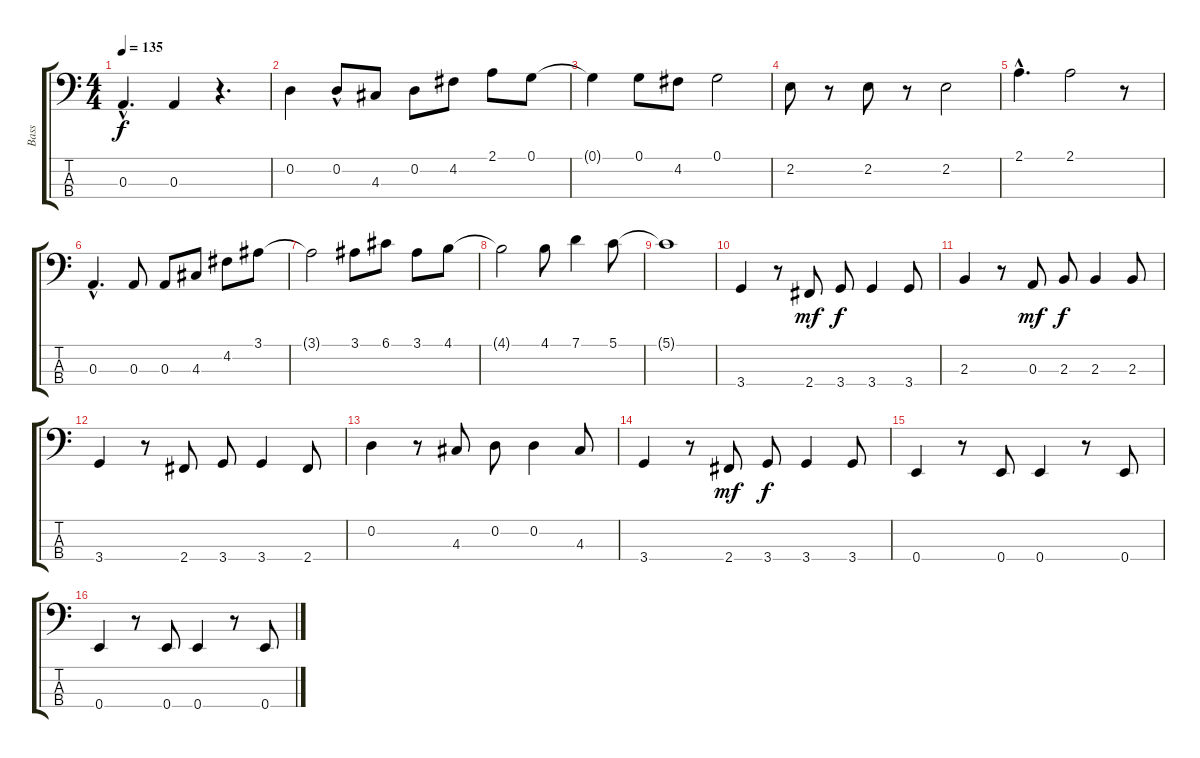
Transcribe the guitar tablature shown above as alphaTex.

\track ("Bass" "Bass") {instrument electricbassfinger}
\staff {score tabs}
\tuning (G2 D2 A1 E1) {hide}
\ts (4 4)
\tempo 135
\clef f4
\ks c
0.3{hac}.4{d dy f} 0.3.4 r.4{d} |
0.2.4 0.2{hac}.8 4.3.8 0.2.8 4.2.8 2.1.8 0.1.8 |
0.1{t}.4 0.1.8 4.2.8 0.1.2 |
2.2.8 r.8 2.2.8 r.8 2.2.2 |
2.1{hac}.4{d} 2.1.2 r.8 |
0.3{hac}.4{d} 0.3.8 0.3.8 4.3.8 4.2.8 3.1.8 |
3.1{t}.2 3.1.8 6.1.8 3.1.8 4.1.8 |
4.1{t}.2 4.1.8 7.1.4 5.1.8 |
5.1{t}.1 |
3.4.4 r.8 2.4.8{dy mf} 3.4.8{dy f} 3.4.4 3.4.8 |
2.3.4 r.8 0.3.8{dy mf} 2.3.8{dy f} 2.3.4 2.3.8 |
3.4.4 r.8 2.4.8 3.4.8 3.4.4 2.4.8 |
0.2.4 r.8 4.3.8 0.2.8 0.2.4 4.3.8 |
3.4.4 r.8 2.4.8{dy mf} 3.4.8{dy f} 3.4.4 3.4.8 |
0.4.4 r.8 0.4.8 0.4.4 r.8 0.4.8 |
0.4.4 r.8 0.4.8 0.4.4 r.8 0.4.8
